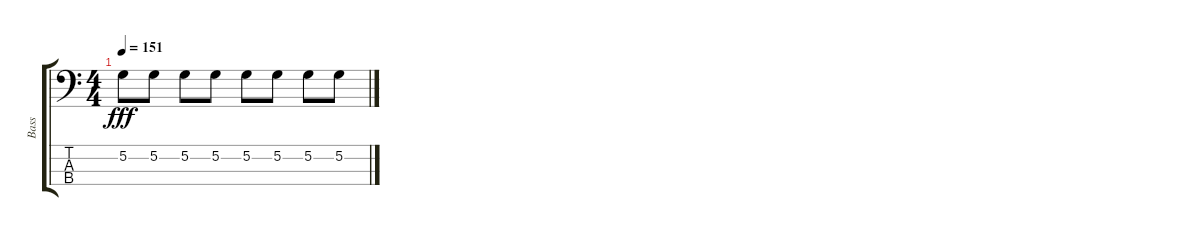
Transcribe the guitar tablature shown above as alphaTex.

\track ("Bass" "Bass") {instrument fretlessbass}
\staff {score tabs}
\tuning (G2 D2 A1 E1) {hide}
\ts (4 4)
\tempo 151
\clef f4
\ks c
5.2.8{dy fff} 5.2.8 5.2.8 5.2.8 5.2.8 5.2.8 5.2.8 5.2.8
